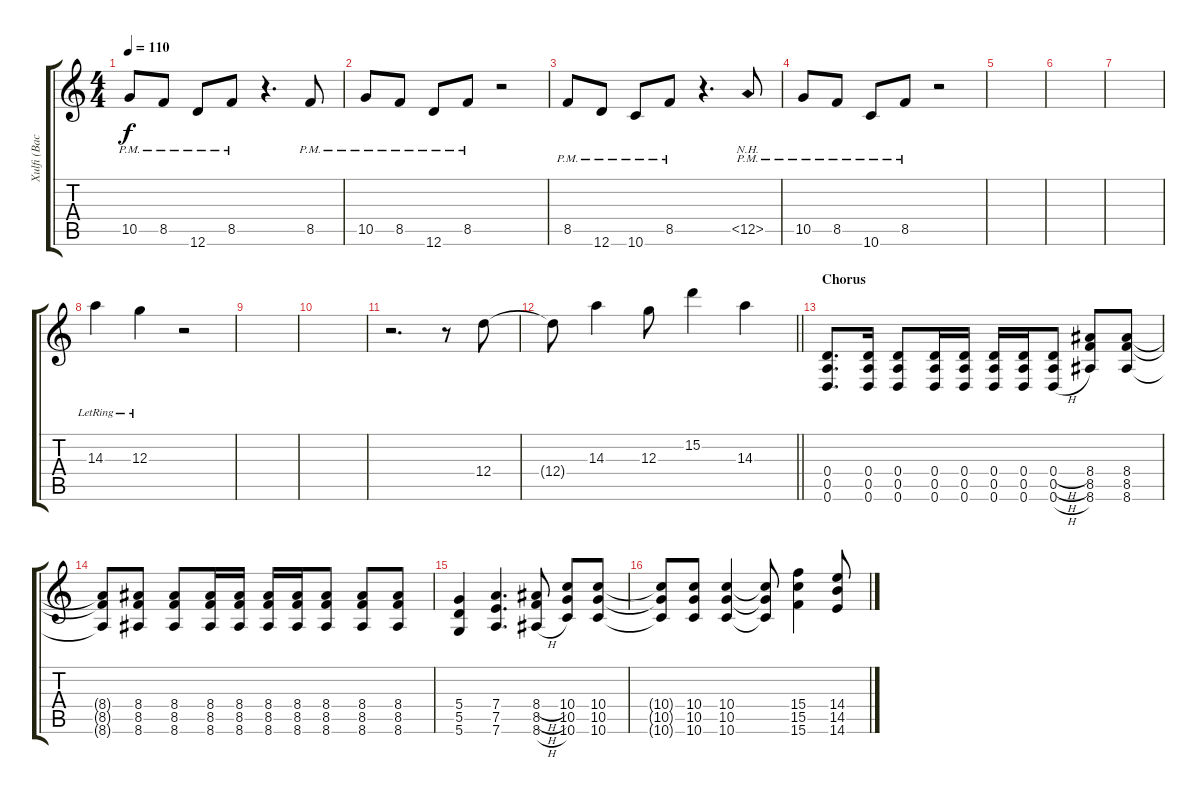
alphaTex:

\track ("Xulfi (Backing Guitar)" "Xulfi (Bac") {instrument distortionguitar}
\staff {score tabs}
\tuning (E4 B3 G3 D3 A2 D2) {hide}
\ts (4 4)
\tempo 110
\clef g2
\ks c
10.5{pm}.8{dy f volume 13 balance 16 instrument overdrivenguitar} 8.5{pm}.8 12.6{pm}.8 8.5{pm}.8 r.4{d} 8.5{pm}.8 |
10.5{pm}.8 8.5{pm}.8 12.6{pm}.8 8.5{pm}.8 r.2 |
8.5{pm}.8 12.6{pm}.8 10.6{pm}.8 8.5{pm}.8 r.4{d} 12.5{nh pm}.8 |
10.5{pm}.8 8.5{pm}.8 10.6{pm}.8 8.5{pm}.8 r.2 |
|
|
|
14.3{lr}.4{volume 5 instrument distortionguitar} 12.3{lr}.4 r.2 |
|
|
r.2{d} r.8 12.4.8{volume 9 balance 8} |
\barLineRight lightlight
12.4{t}.8 14.3.4 12.3.8 15.2.4 14.3.4 |
\section ("" "Chorus")
(0.4 0.5 0.6).8{d volume 11 balance 4 instrument distortionguitar} (0.4 0.5 0.6).16 (0.4 0.5 0.6).8 (0.4 0.5 0.6).16 (0.4 0.5 0.6).16 (0.4 0.5 0.6).16 (0.4 0.5 0.6).16 (0.4{h} 0.5{h} 0.6{h}).8 (8.4 8.5 8.6).8 (8.4 8.5 8.6).8 |
(8.4{t} 8.5{t} 8.6{t}).8 (8.4 8.5 8.6).8 (8.4 8.5 8.6).8 (8.4 8.5 8.6).16 (8.4 8.5 8.6).16 (8.4 8.5 8.6).16 (8.4 8.5 8.6).16 (8.4 8.5 8.6).8 (8.4 8.5 8.6).8 (8.4 8.5 8.6).8 |
(5.4 5.5 5.6).4 (7.4 7.5 7.6).4{d} (8.4{h} 8.5{h} 8.6{h}).8 (10.4 10.5 10.6).8 (10.4 10.5 10.6).8 |
(10.4{t} 10.5{t} 10.6{t}).8 (10.4 10.5 10.6).8 (10.4 10.5 10.6).4 (10.4{t} 10.5{t} 10.6{t}).8 (15.4 15.5 15.6).4 (14.4 14.5 14.6).8
